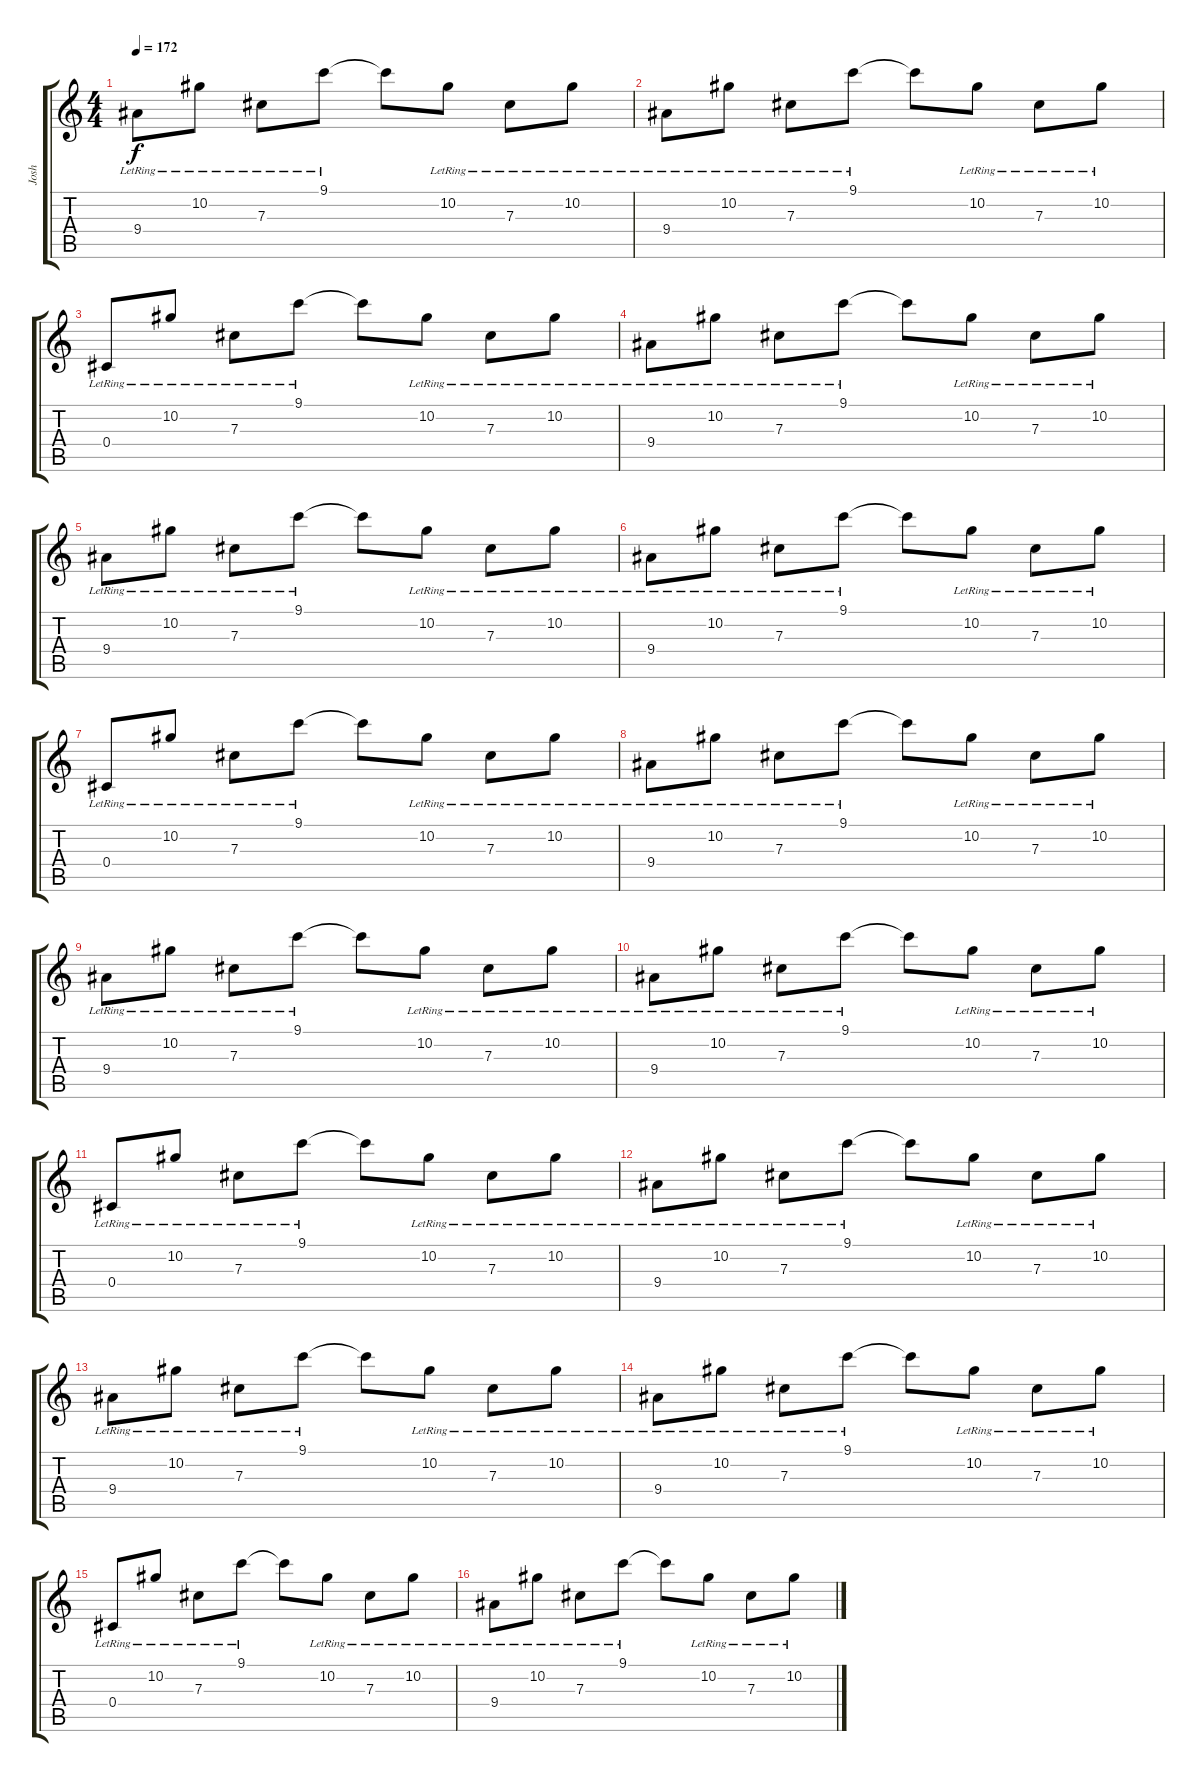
\track ("Josh" "Josh") {instrument distortionguitar}
\staff {score tabs}
\tuning (Eb4 Bb3 Gb3 Db3 Ab2 Db2) {hide}
\ts (4 4)
\tempo 172
\clef g2
\ks c
9.4{lr}.8{dy f instrument electricguitarclean} 10.2{lr}.8 7.3{lr}.8 9.1{lr}.8 9.1{t}.8 10.2{lr}.8 7.3{lr}.8 10.2{lr}.8 |
9.4{lr}.8 10.2{lr}.8 7.3{lr}.8 9.1{lr}.8 9.1{t}.8 10.2{lr}.8 7.3{lr}.8 10.2{lr}.8 |
0.4{lr}.8 10.2{lr}.8 7.3{lr}.8 9.1{lr}.8 9.1{t}.8 10.2{lr}.8 7.3{lr}.8 10.2{lr}.8 |
9.4{lr}.8 10.2{lr}.8 7.3{lr}.8 9.1{lr}.8 9.1{t}.8 10.2{lr}.8 7.3{lr}.8 10.2{lr}.8 |
9.4{lr}.8 10.2{lr}.8 7.3{lr}.8 9.1{lr}.8 9.1{t}.8 10.2{lr}.8 7.3{lr}.8 10.2{lr}.8 |
9.4{lr}.8 10.2{lr}.8 7.3{lr}.8 9.1{lr}.8 9.1{t}.8 10.2{lr}.8 7.3{lr}.8 10.2{lr}.8 |
0.4{lr}.8 10.2{lr}.8 7.3{lr}.8 9.1{lr}.8 9.1{t}.8 10.2{lr}.8 7.3{lr}.8 10.2{lr}.8 |
9.4{lr}.8 10.2{lr}.8 7.3{lr}.8 9.1{lr}.8 9.1{t}.8 10.2{lr}.8 7.3{lr}.8 10.2{lr}.8 |
9.4{lr}.8 10.2{lr}.8 7.3{lr}.8 9.1{lr}.8 9.1{t}.8 10.2{lr}.8 7.3{lr}.8 10.2{lr}.8 |
9.4{lr}.8 10.2{lr}.8 7.3{lr}.8 9.1{lr}.8 9.1{t}.8 10.2{lr}.8 7.3{lr}.8 10.2{lr}.8 |
0.4{lr}.8 10.2{lr}.8 7.3{lr}.8 9.1{lr}.8 9.1{t}.8 10.2{lr}.8 7.3{lr}.8 10.2{lr}.8 |
9.4{lr}.8 10.2{lr}.8 7.3{lr}.8 9.1{lr}.8 9.1{t}.8 10.2{lr}.8 7.3{lr}.8 10.2{lr}.8 |
9.4{lr}.8 10.2{lr}.8 7.3{lr}.8 9.1{lr}.8 9.1{t}.8 10.2{lr}.8 7.3{lr}.8 10.2{lr}.8 |
9.4{lr}.8 10.2{lr}.8 7.3{lr}.8 9.1{lr}.8 9.1{t}.8 10.2{lr}.8 7.3{lr}.8 10.2{lr}.8 |
0.4{lr}.8 10.2{lr}.8 7.3{lr}.8 9.1{lr}.8 9.1{t}.8 10.2{lr}.8 7.3{lr}.8 10.2{lr}.8 |
9.4{lr}.8 10.2{lr}.8 7.3{lr}.8 9.1{lr}.8 9.1{t}.8 10.2{lr}.8 7.3{lr}.8 10.2{lr}.8
